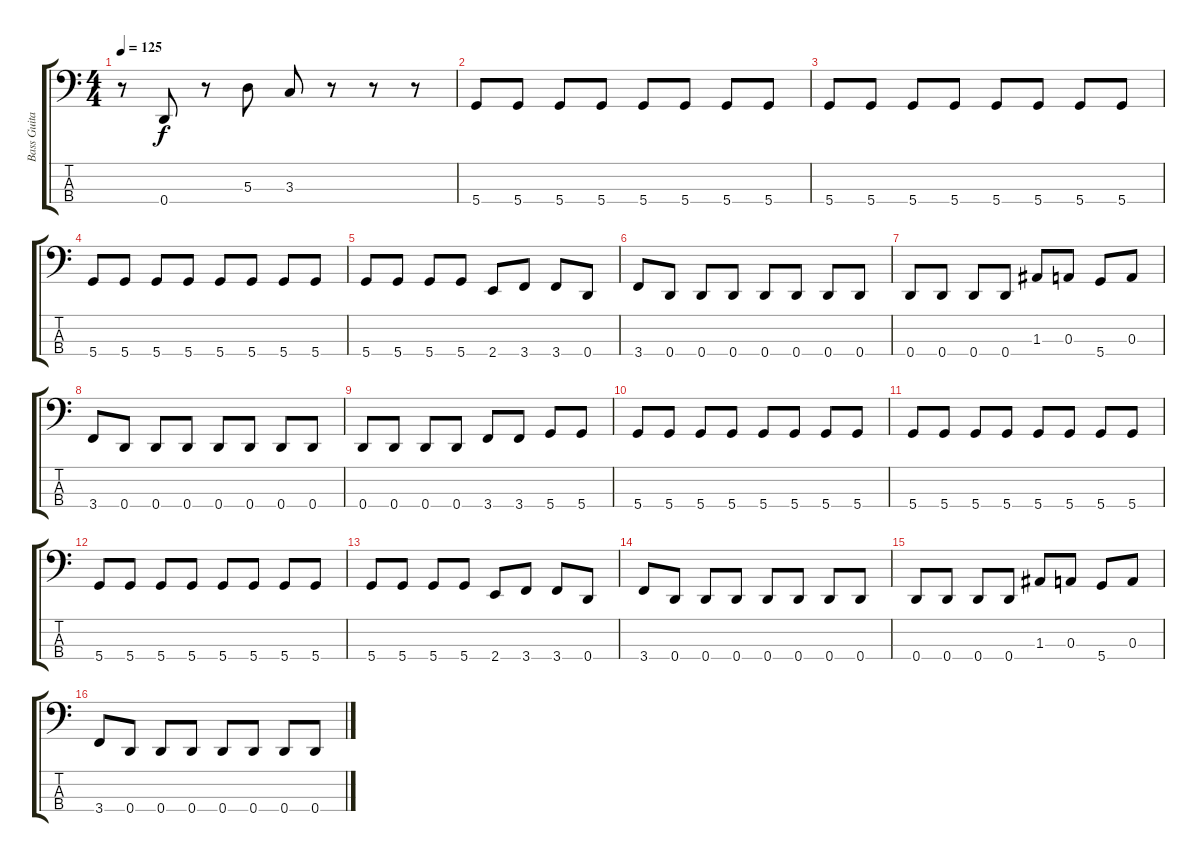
\track ("Bass Guitar" "Bass Guita") {instrument fretlessbass}
\staff {score tabs}
\tuning (G2 D2 A1 D1) {hide}
\ts (4 4)
\tempo 125
\clef f4
\ks c
r.8{dy f} 0.4.8 r.8 5.3.8 3.3.8 r.8 r.8 r.8 |
5.4.8 5.4.8 5.4.8 5.4.8 5.4.8 5.4.8 5.4.8 5.4.8 |
5.4.8 5.4.8 5.4.8 5.4.8 5.4.8 5.4.8 5.4.8 5.4.8 |
5.4.8 5.4.8 5.4.8 5.4.8 5.4.8 5.4.8 5.4.8 5.4.8 |
5.4.8 5.4.8 5.4.8 5.4.8 2.4.8 3.4.8 3.4.8 0.4.8 |
3.4.8 0.4.8 0.4.8 0.4.8 0.4.8 0.4.8 0.4.8 0.4.8 |
0.4.8 0.4.8 0.4.8 0.4.8 1.3.8 0.3.8 5.4.8 0.3.8 |
3.4.8 0.4.8 0.4.8 0.4.8 0.4.8 0.4.8 0.4.8 0.4.8 |
0.4.8 0.4.8 0.4.8 0.4.8 3.4.8 3.4.8 5.4.8 5.4.8 |
5.4.8 5.4.8 5.4.8 5.4.8 5.4.8 5.4.8 5.4.8 5.4.8 |
5.4.8 5.4.8 5.4.8 5.4.8 5.4.8 5.4.8 5.4.8 5.4.8 |
5.4.8 5.4.8 5.4.8 5.4.8 5.4.8 5.4.8 5.4.8 5.4.8 |
5.4.8 5.4.8 5.4.8 5.4.8 2.4.8 3.4.8 3.4.8 0.4.8 |
3.4.8 0.4.8 0.4.8 0.4.8 0.4.8 0.4.8 0.4.8 0.4.8 |
0.4.8 0.4.8 0.4.8 0.4.8 1.3.8 0.3.8 5.4.8 0.3.8 |
3.4.8 0.4.8 0.4.8 0.4.8 0.4.8 0.4.8 0.4.8 0.4.8
